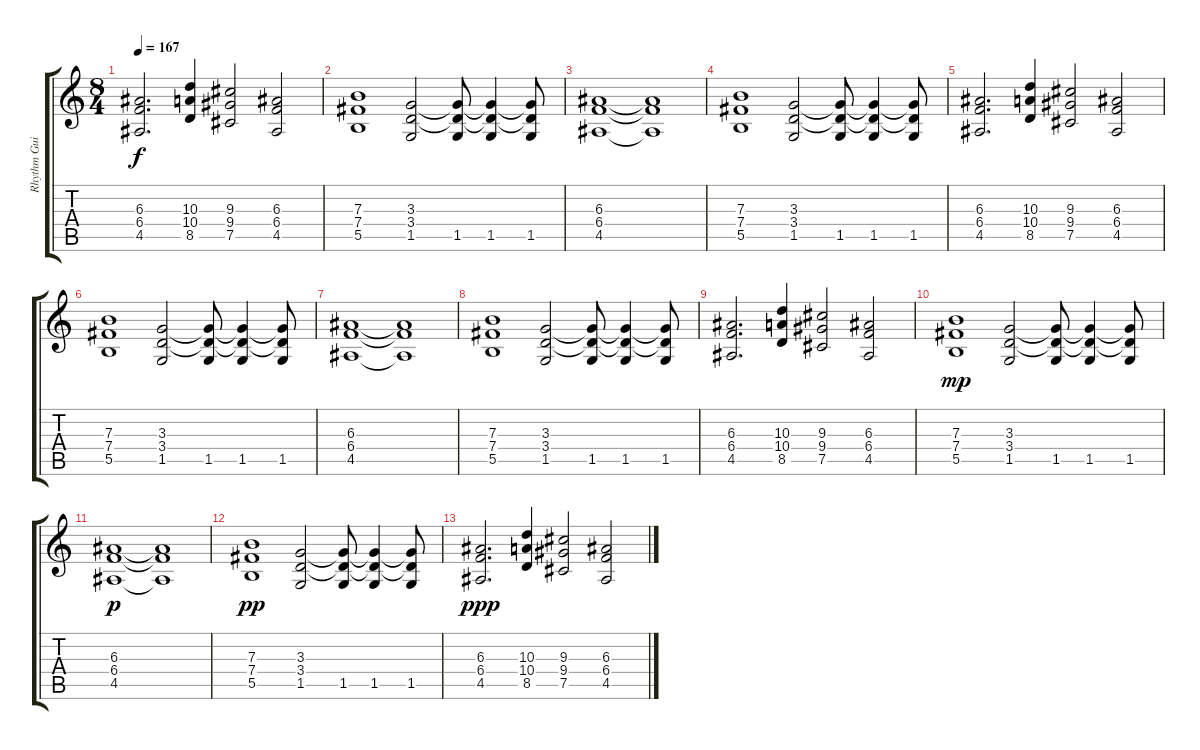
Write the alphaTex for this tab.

\track ("Rhythm Guitar" "Rhythm Gui") {instrument distortionguitar}
\staff {score tabs}
\tuning (Db4 Ab3 E3 B2 Gb2 B1) {hide}
\ts (8 4)
\tempo 167
\clef g2
\ks c
(6.3 6.4 4.5).2{d dy f} (10.3 10.4 8.5).4 (9.3 9.4 7.5).2 (6.3 6.4 4.5).2 |
(7.3 7.4 5.5).1 (3.3 3.4 1.5).2 (3.3{t} 3.4{t} 1.5).8 (3.3{t} 3.4{t} 1.5).4 (3.3{t} 3.4{t} 1.5).8 |
(6.3 6.4 4.5).1 (6.3{t} 6.4{t} 4.5{t}).1 |
(7.3 7.4 5.5).1 (3.3 3.4 1.5).2 (3.3{t} 3.4{t} 1.5).8 (3.3{t} 3.4{t} 1.5).4 (3.3{t} 3.4{t} 1.5).8 |
(6.3 6.4 4.5).2{d} (10.3 10.4 8.5).4 (9.3 9.4 7.5).2 (6.3 6.4 4.5).2 |
(7.3 7.4 5.5).1 (3.3 3.4 1.5).2 (3.3{t} 3.4{t} 1.5).8 (3.3{t} 3.4{t} 1.5).4 (3.3{t} 3.4{t} 1.5).8 |
(6.3 6.4 4.5).1 (6.3{t} 6.4{t} 4.5{t}).1 |
(7.3 7.4 5.5).1 (3.3 3.4 1.5).2 (3.3{t} 3.4{t} 1.5).8 (3.3{t} 3.4{t} 1.5).4 (3.3{t} 3.4{t} 1.5).8 |
(6.3 6.4 4.5).2{d} (10.3 10.4 8.5).4 (9.3 9.4 7.5).2 (6.3 6.4 4.5).2 |
(7.3 7.4 5.5).1{dy mp} (3.3 3.4 1.5).2 (3.3{t} 3.4{t} 1.5).8 (3.3{t} 3.4{t} 1.5).4 (3.3{t} 3.4{t} 1.5).8 |
(6.3 6.4 4.5).1{dy p} (6.3{t} 6.4{t} 4.5{t}).1 |
(7.3 7.4 5.5).1{dy pp} (3.3 3.4 1.5).2 (3.3{t} 3.4{t} 1.5).8 (3.3{t} 3.4{t} 1.5).4 (3.3{t} 3.4{t} 1.5).8 |
(6.3 6.4 4.5).2{d dy ppp} (10.3 10.4 8.5).4 (9.3 9.4 7.5).2 (6.3 6.4 4.5).2
